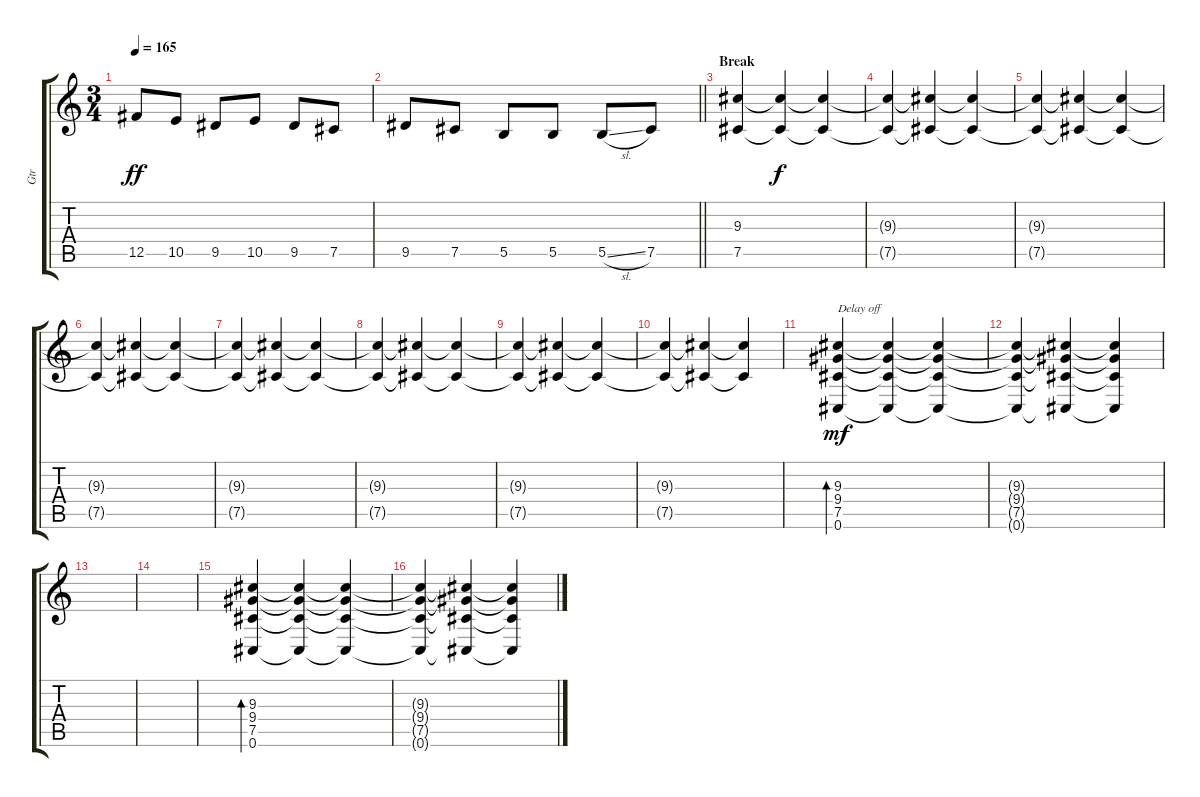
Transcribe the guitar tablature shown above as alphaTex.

\track ("Gtr" "Gtr") {instrument distortionguitar}
\staff {score tabs}
\tuning (Db4 Ab3 E3 B2 Gb2 Db2) {hide}
\ts (3 4)
\tempo 165
\clef g2
\ks c
12.5.8{dy ff} 10.5.8 9.5.8 10.5.8 9.5.8 7.5.8 |
\barLineRight lightlight
9.5.8 7.5.8 5.5.8 5.5.8 5.5{sl}.8 7.5.8 |
\section ("" "Break")
(9.3 7.5).4 (9.3{t} 7.5{t}).4{dy f} (9.3{t} 7.5{t}).4 |
(9.3{t} 7.5{t}).4 (9.3{t} 7.5{t}).4 (9.3{t} 7.5{t}).4 |
(9.3{t} 7.5{t}).4 (9.3{t} 7.5{t}).4 (9.3{t} 7.5{t}).4 |
(9.3{t} 7.5{t}).4 (9.3{t} 7.5{t}).4 (9.3{t} 7.5{t}).4 |
(9.3{t} 7.5{t}).4 (9.3{t} 7.5{t}).4 (9.3{t} 7.5{t}).4 |
(9.3{t} 7.5{t}).4 (9.3{t} 7.5{t}).4 (9.3{t} 7.5{t}).4 |
(9.3{t} 7.5{t}).4 (9.3{t} 7.5{t}).4 (9.3{t} 7.5{t}).4 |
(9.3{t} 7.5{t}).4 (9.3{t} 7.5{t}).4 (9.3{t} 7.5{t}).4 |
(9.3 9.4 7.5 0.6).4{bd 480 txt "Delay off" dy mf instrument distortionguitar} (9.3{t} 9.4{t} 7.5{t} 0.6{t}).4 (9.3{t} 9.4{t} 7.5{t} 0.6{t}).4 |
(9.3{t} 9.4{t} 7.5{t} 0.6{t}).4 (9.3{t} 9.4{t} 7.5{t} 0.6{t}).4 (9.3{t} 9.4{t} 7.5{t} 0.6{t}).4 |
|
|
(9.3 9.4 7.5 0.6).4{bd 480} (9.3{t} 9.4{t} 7.5{t} 0.6{t}).4 (9.3{t} 9.4{t} 7.5{t} 0.6{t}).4 |
(9.3{t} 9.4{t} 7.5{t} 0.6{t}).4 (9.3{t} 9.4{t} 7.5{t} 0.6{t}).4 (9.3{t} 9.4{t} 7.5{t} 0.6{t}).4
